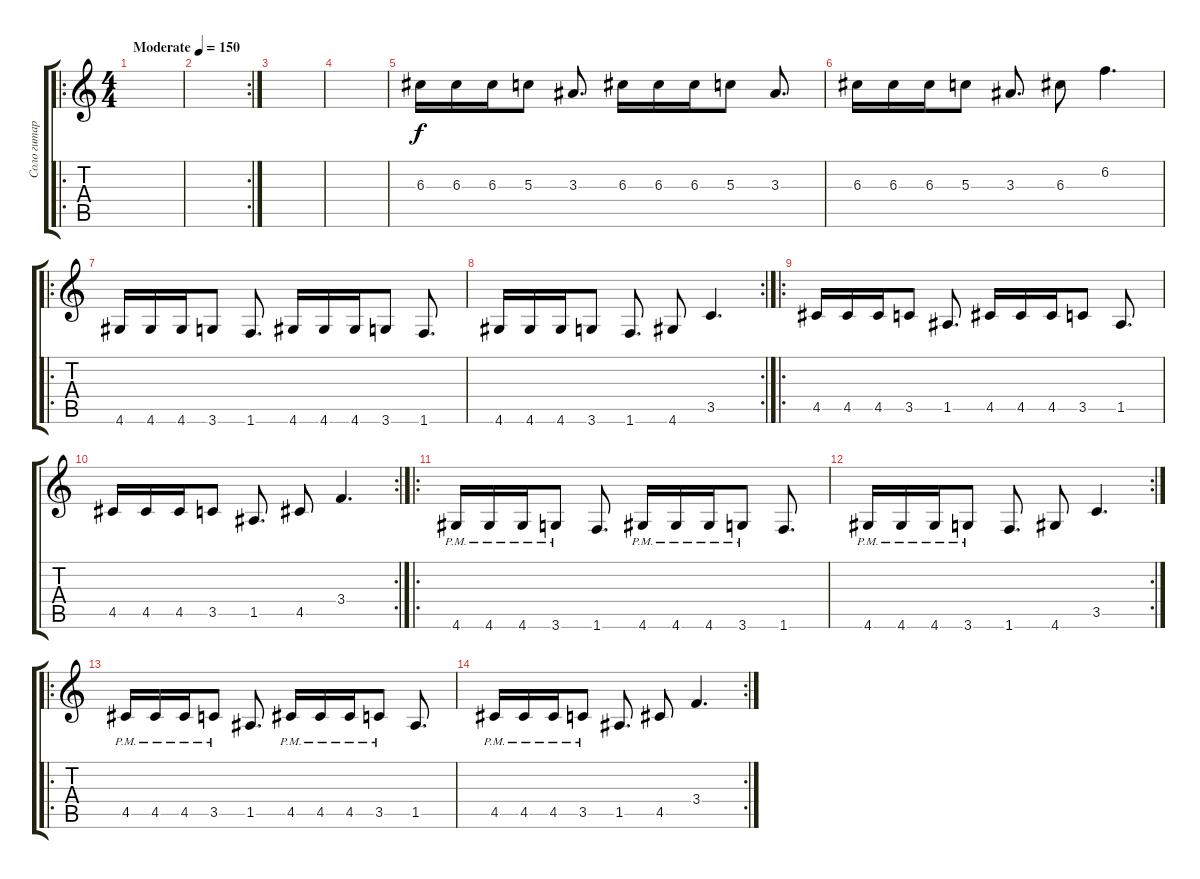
\track ("Соло гитара 2" "Соло гитар") {instrument distortionguitar}
\staff {score tabs}
\tuning (E4 B3 G3 D3 A2 E2) {hide}
\ro
\ts (4 4)
\tempo (150 "Moderate")
\clef g2
\ks c
|
\rc 2
|
|
|
6.3.16 6.3.16 6.3.16 5.3.8 3.3.8{d} 6.3.16 6.3.16 6.3.16 5.3.8 3.3.8{d} |
6.3.16 6.3.16 6.3.16 5.3.8 3.3.8{d} 6.3.8 6.2.4{d} |
\ro
4.6.16 4.6.16 4.6.16 3.6.8 1.6.8{d} 4.6.16 4.6.16 4.6.16 3.6.8 1.6.8{d} |
\rc 2
4.6.16 4.6.16 4.6.16 3.6.8 1.6.8{d} 4.6.8 3.5.4{d} |
\ro
4.5.16 4.5.16 4.5.16 3.5.8 1.5.8{d} 4.5.16 4.5.16 4.5.16 3.5.8 1.5.8{d} |
\rc 2
4.5.16 4.5.16 4.5.16 3.5.8 1.5.8{d} 4.5.8 3.4.4{d} |
\ro
4.6{pm}.16 4.6{pm}.16 4.6{pm}.16 3.6{pm}.8 1.6.8{d} 4.6{pm}.16 4.6{pm}.16 4.6{pm}.16 3.6{pm}.8 1.6.8{d} |
\rc 2
4.6{pm}.16 4.6{pm}.16 4.6{pm}.16 3.6{pm}.8 1.6.8{d} 4.6.8 3.5.4{d} |
\ro
4.5{pm}.16 4.5{pm}.16 4.5{pm}.16 3.5{pm}.8 1.5.8{d} 4.5{pm}.16 4.5{pm}.16 4.5{pm}.16 3.5{pm}.8 1.5.8{d} |
\rc 2
4.5{pm}.16 4.5{pm}.16 4.5{pm}.16 3.5{pm}.8 1.5.8{d} 4.5.8 3.4.4{d}
